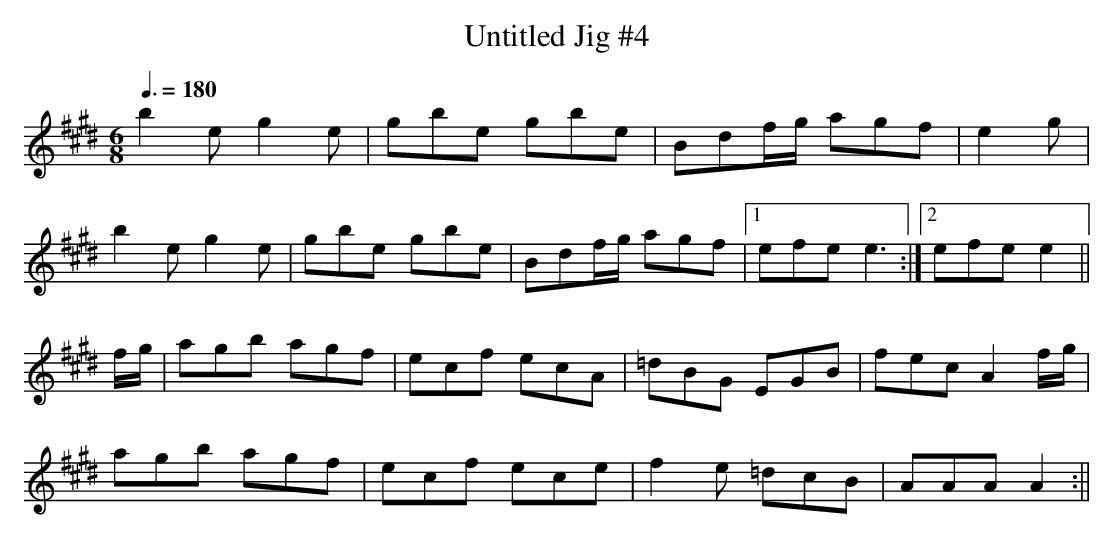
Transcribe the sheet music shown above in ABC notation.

X:1
T:Untitled Jig #4
M:6/8
L:1/8
Q:3/8=180
K:E
b2 e g2 e | gbe gbe | Bdf/2g/2 agf | e2 g |
b2 e g2 e | gbe gbe | Bdf/2g/2 agf |1 efe e3 :|2 efe e2 ||
f/2g/2 | agb agf | ecf ecA | =dBG EGB | fec A2 f/2g/2 |
agb agf | ecf ece | f2 e =dcB | AAA A2 :||
